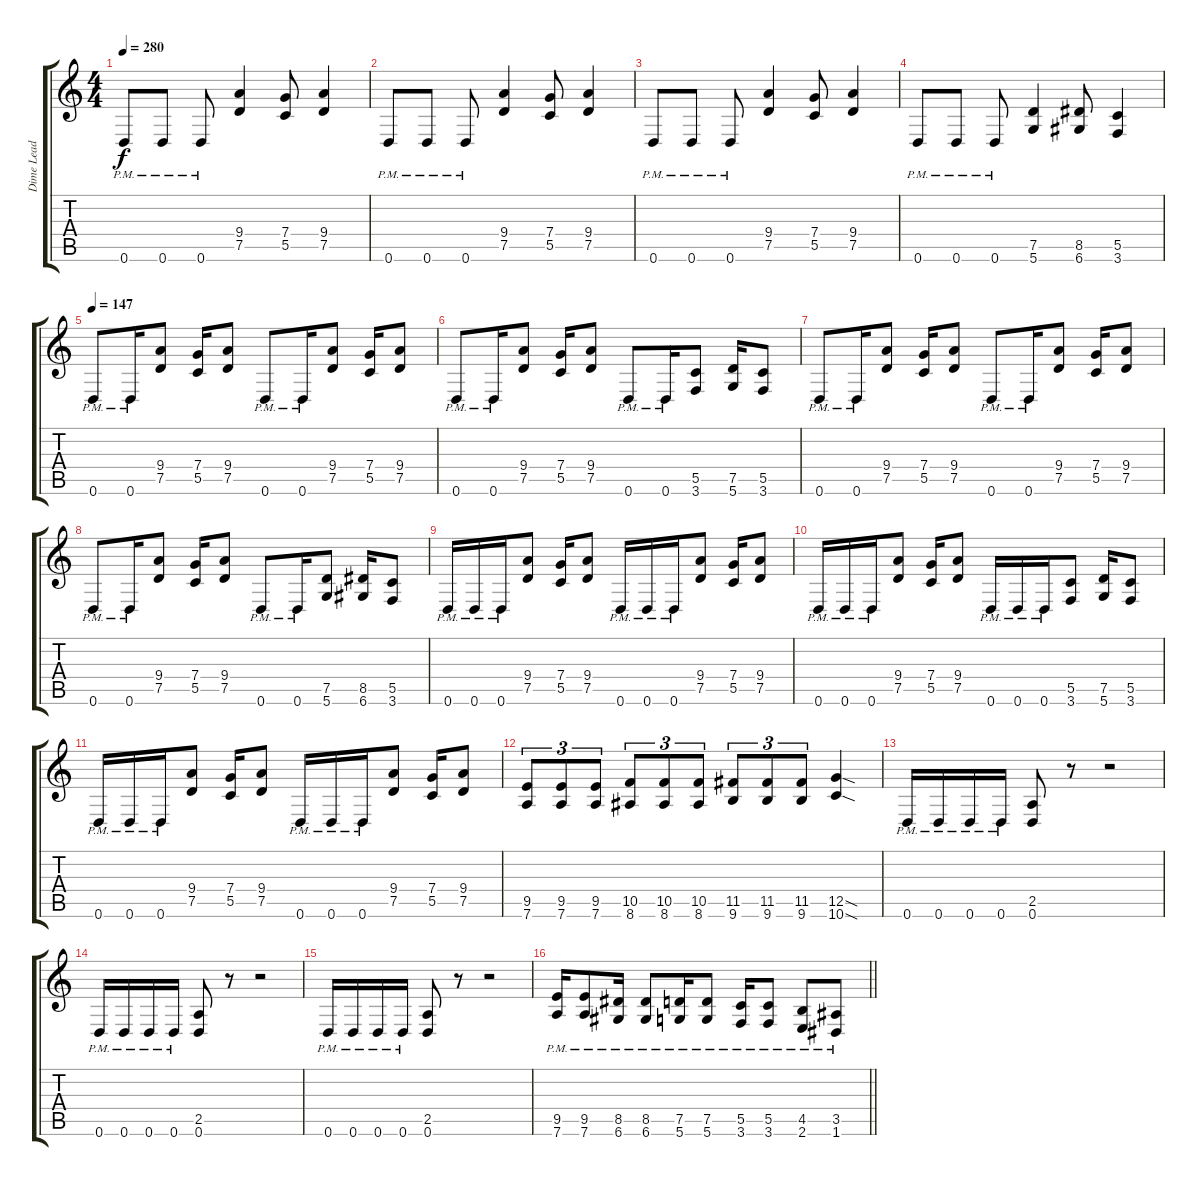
\track ("Dime Lead Guitar" "Dime Lead ") {instrument distortionguitar}
\staff {score tabs}
\tuning (D4 A3 F3 C3 G2 D2) {hide}
\ts (4 4)
\tempo 280
\clef g2
\ks c
0.6{pm}.8{dy f} 0.6{pm}.8 0.6{pm}.8 (9.4 7.5).4 (7.4 5.5).8 (9.4 7.5).4 |
0.6{pm}.8 0.6{pm}.8 0.6{pm}.8 (9.4 7.5).4 (7.4 5.5).8 (9.4 7.5).4 |
0.6{pm}.8 0.6{pm}.8 0.6{pm}.8 (9.4 7.5).4 (7.4 5.5).8 (9.4 7.5).4 |
0.6{pm}.8 0.6{pm}.8 0.6{pm}.8 (7.5 5.6).4 (8.5 6.6).8 (5.5 3.6).4 |
\tempo 140
\tempo 147
0.6{pm}.8 0.6{pm}.16 (9.4 7.5).8 (7.4 5.5).16 (9.4 7.5).8 0.6{pm}.8 0.6{pm}.16 (9.4 7.5).8 (7.4 5.5).16 (9.4 7.5).8 |
0.6{pm}.8 0.6{pm}.16 (9.4 7.5).8 (7.4 5.5).16 (9.4 7.5).8 0.6{pm}.8 0.6{pm}.16 (5.5 3.6).8 (7.5 5.6).16 (5.5 3.6).8 |
0.6{pm}.8 0.6{pm}.16 (9.4 7.5).8 (7.4 5.5).16 (9.4 7.5).8 0.6{pm}.8 0.6{pm}.16 (9.4 7.5).8 (7.4 5.5).16 (9.4 7.5).8 |
0.6{pm}.8 0.6{pm}.16 (9.4 7.5).8 (7.4 5.5).16 (9.4 7.5).8 0.6{pm}.8 0.6{pm}.16 (7.5 5.6).8 (8.5 6.6).16 (5.5 3.6).8 |
0.6{pm}.16 0.6{pm}.16 0.6{pm}.16 (9.4 7.5).8 (7.4 5.5).16 (9.4 7.5).8 0.6{pm}.16 0.6{pm}.16 0.6{pm}.16 (9.4 7.5).8 (7.4 5.5).16 (9.4 7.5).8 |
0.6{pm}.16 0.6{pm}.16 0.6{pm}.16 (9.4 7.5).8 (7.4 5.5).16 (9.4 7.5).8 0.6{pm}.16 0.6{pm}.16 0.6{pm}.16 (5.5 3.6).8 (7.5 5.6).16 (5.5 3.6).8 |
0.6{pm}.16 0.6{pm}.16 0.6{pm}.16 (9.4 7.5).8 (7.4 5.5).16 (9.4 7.5).8 0.6{pm}.16 0.6{pm}.16 0.6{pm}.16 (9.4 7.5).8 (7.4 5.5).16 (9.4 7.5).8 |
(9.5 7.6).8{tu (3 2)} (9.5 7.6).8{tu (3 2)} (9.5 7.6).8{tu (3 2)} (10.5 8.6).8{tu (3 2)} (10.5 8.6).8{tu (3 2)} (10.5 8.6).8{tu (3 2)} (11.5 9.6).8{tu (3 2)} (11.5 9.6).8{tu (3 2)} (11.5 9.6).8{tu (3 2)} (12.5{sod} 10.6{sod}).4 |
0.6{pm}.16 0.6{pm}.16 0.6{pm}.16 0.6{pm}.16 (2.5 0.6).8 r.8 r.2 |
0.6{pm}.16 0.6{pm}.16 0.6{pm}.16 0.6{pm}.16 (2.5 0.6).8 r.8 r.2 |
0.6{pm}.16 0.6{pm}.16 0.6{pm}.16 0.6{pm}.16 (2.5 0.6).8 r.8 r.2 |
\barLineRight lightlight
(9.5{pm} 7.6{pm}).16 (9.5{pm} 7.6{pm}).8 (8.5{pm} 6.6{pm}).16 (8.5{pm} 6.6{pm}).8 (7.5{pm} 5.6{pm}).16 (7.5{pm} 5.6{pm}).8 (5.5{pm} 3.6{pm}).16 (5.5{pm} 3.6{pm}).8 (4.5{pm} 2.6{pm}).8 (3.5{pm} 1.6{pm}).8
